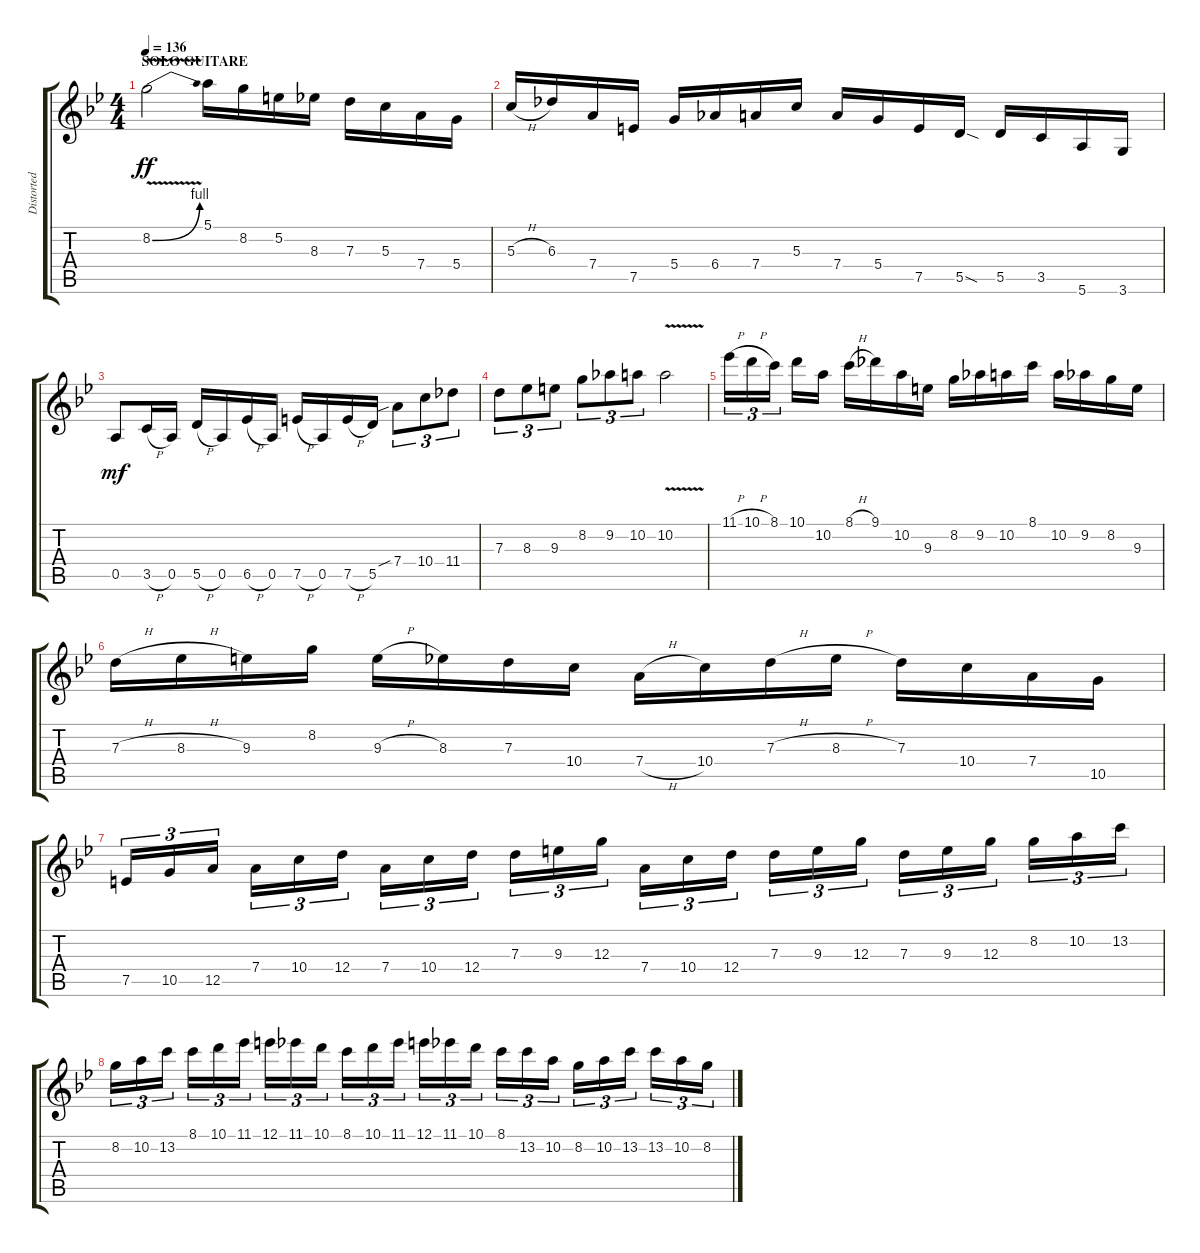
\track ("Distorted [Left]" "Distorted ") {mute instrument overdrivenguitar}
\staff {score tabs}
\tuning (E4 B3 G3 D3 A2 E2) {hide}
\ts (4 4)
\section ("" "SOLO GUITARE")
\tempo 136
\clef g2
\ks bb
8.2{be (bend 0 0 60 4) v}.2{dy ff} 5.1.16 8.2.16 5.2.16 8.3.16 7.3.16 5.3.16 7.4.16 5.4.16 |
5.3{h}.16 6.3.16 7.4.16 7.5.16 5.4.16 6.4.16 7.4.16 5.3.16 7.4.16 5.4.16 7.5.16 5.5{sod}.16 5.5.16 3.5.16 5.6.16 3.6.16 |
0.5.8{dy mf} 3.5{h}.16 0.5.16 5.5{h}.16 0.5.16 6.5{h}.16 0.5.16 7.5{h}.16 0.5.16 7.5{h}.16 5.5.16 7.4{sib}.8{tu (3 2)} 10.4.8{tu (3 2)} 11.4.8{tu (3 2)} |
7.3.8{tu (3 2)} 8.3.8{tu (3 2)} 9.3.8{tu (3 2)} 8.2.8{tu (3 2)} 9.2.8{tu (3 2)} 10.2.8{tu (3 2)} 10.2{v}.2 |
11.1{h}.16{tu (3 2)} 10.1{h}.16{tu (3 2)} 8.1.16{tu (3 2) beam splitsecondary} 10.1.16 10.2.16 8.1{h}.16 9.1.16 10.2.16 9.3.16 8.2.16 9.2.16 10.2.16 8.1.16 10.2.16 9.2.16 8.2.16 9.3.16 |
7.3{h}.16 8.3{h}.16 9.3.16 8.2.16 9.3{h}.16 8.3.16 7.3.16 10.4.16 7.4{h}.16 10.4.16 7.3{h}.16 8.3{h}.16 7.3.16 10.4.16 7.4.16 10.5.16 |
7.5.16{tu (3 2)} 10.5.16{tu (3 2)} 12.5.16{tu (3 2) beam splitsecondary} 7.4.16{tu (3 2)} 10.4.16{tu (3 2)} 12.4.16{tu (3 2)} 7.4.16{tu (3 2)} 10.4.16{tu (3 2)} 12.4.16{tu (3 2) beam splitsecondary} 7.3.16{tu (3 2)} 9.3.16{tu (3 2)} 12.3.16{tu (3 2)} 7.4.16{tu (3 2)} 10.4.16{tu (3 2)} 12.4.16{tu (3 2) beam splitsecondary} 7.3.16{tu (3 2)} 9.3.16{tu (3 2)} 12.3.16{tu (3 2)} 7.3.16{tu (3 2)} 9.3.16{tu (3 2)} 12.3.16{tu (3 2) beam splitsecondary} 8.2.16{tu (3 2)} 10.2.16{tu (3 2)} 13.2.16{tu (3 2)} |
8.2.16{tu (3 2)} 10.2.16{tu (3 2)} 13.2.16{tu (3 2) beam splitsecondary} 8.1.16{tu (3 2)} 10.1.16{tu (3 2)} 11.1.16{tu (3 2)} 12.1.16{tu (3 2)} 11.1.16{tu (3 2)} 10.1.16{tu (3 2) beam splitsecondary} 8.1.16{tu (3 2)} 10.1.16{tu (3 2)} 11.1.16{tu (3 2)} 12.1.16{tu (3 2)} 11.1.16{tu (3 2)} 10.1.16{tu (3 2) beam splitsecondary} 8.1.16{tu (3 2)} 13.2.16{tu (3 2)} 10.2.16{tu (3 2)} 8.2.16{tu (3 2)} 10.2.16{tu (3 2)} 13.2.16{tu (3 2) beam splitsecondary} 13.2.16{tu (3 2)} 10.2.16{tu (3 2)} 8.2.16{tu (3 2)}
